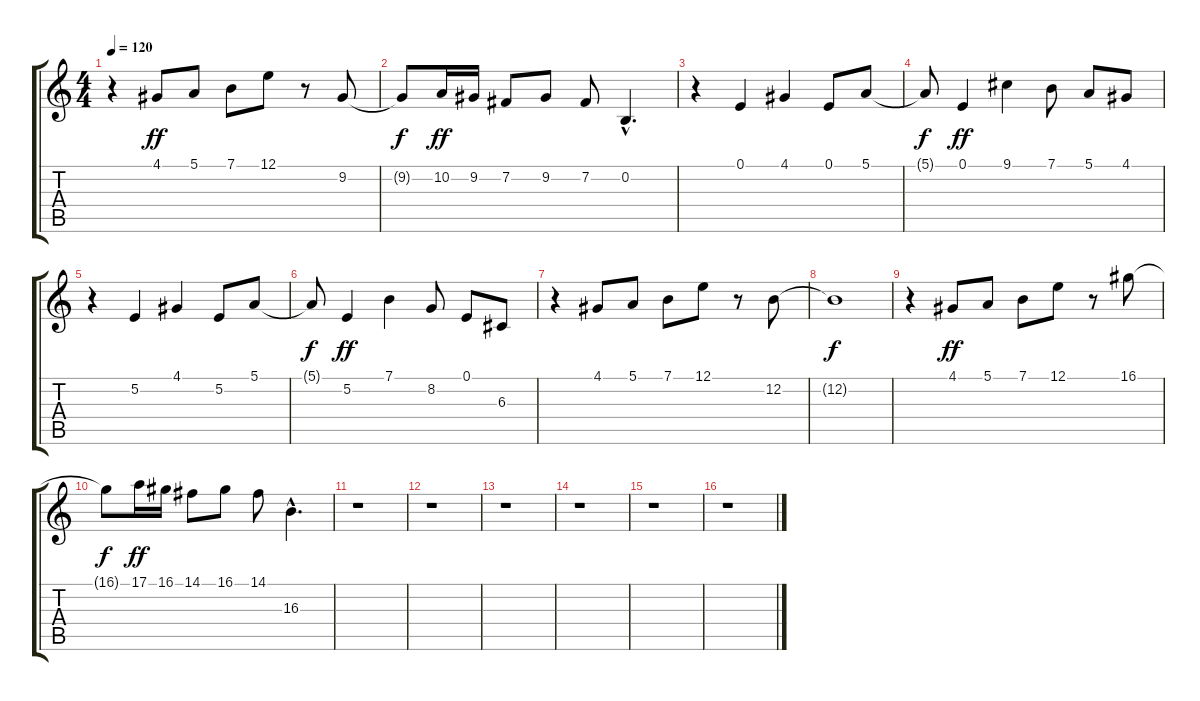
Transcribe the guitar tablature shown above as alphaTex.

\track "" {instrument altosax}
\staff {score tabs}
\tuning (E4 B3 G3 D3 A2 E2) {hide}
\ts (4 4)
\tempo 120
\clef g2
\ks c
r.4{dy f} 4.1.8{dy ff} 5.1.8 7.1.8 12.1.8 r.8 9.2.8 |
9.2{t}.8{dy f} 10.2.16{dy ff} 9.2.16 7.2.8 9.2.8 7.2.8 0.2{hac}.4{d} |
r.4 0.1.4 4.1.4 0.1.8 5.1.8 |
5.1{t}.8{dy f} 0.1.4{dy ff} 9.1.4 7.1.8 5.1.8 4.1.8 |
r.4 5.2.4 4.1.4 5.2.8 5.1.8 |
5.1{t}.8{dy f} 5.2.4{dy ff} 7.1.4 8.2.8 0.1.8 6.3.8 |
r.4 4.1.8 5.1.8 7.1.8 12.1.8 r.8 12.2.8 |
12.2{t}.1{dy f} |
r.4 4.1.8{dy ff} 5.1.8 7.1.8 12.1.8 r.8 16.1.8 |
16.1{t}.8{dy f} 17.1.16{dy ff} 16.1.16 14.1.8 16.1.8 14.1.8 16.3{hac}.4{d} |
r.1 |
r.1 |
r.1 |
r.1 |
r.1 |
r.1
